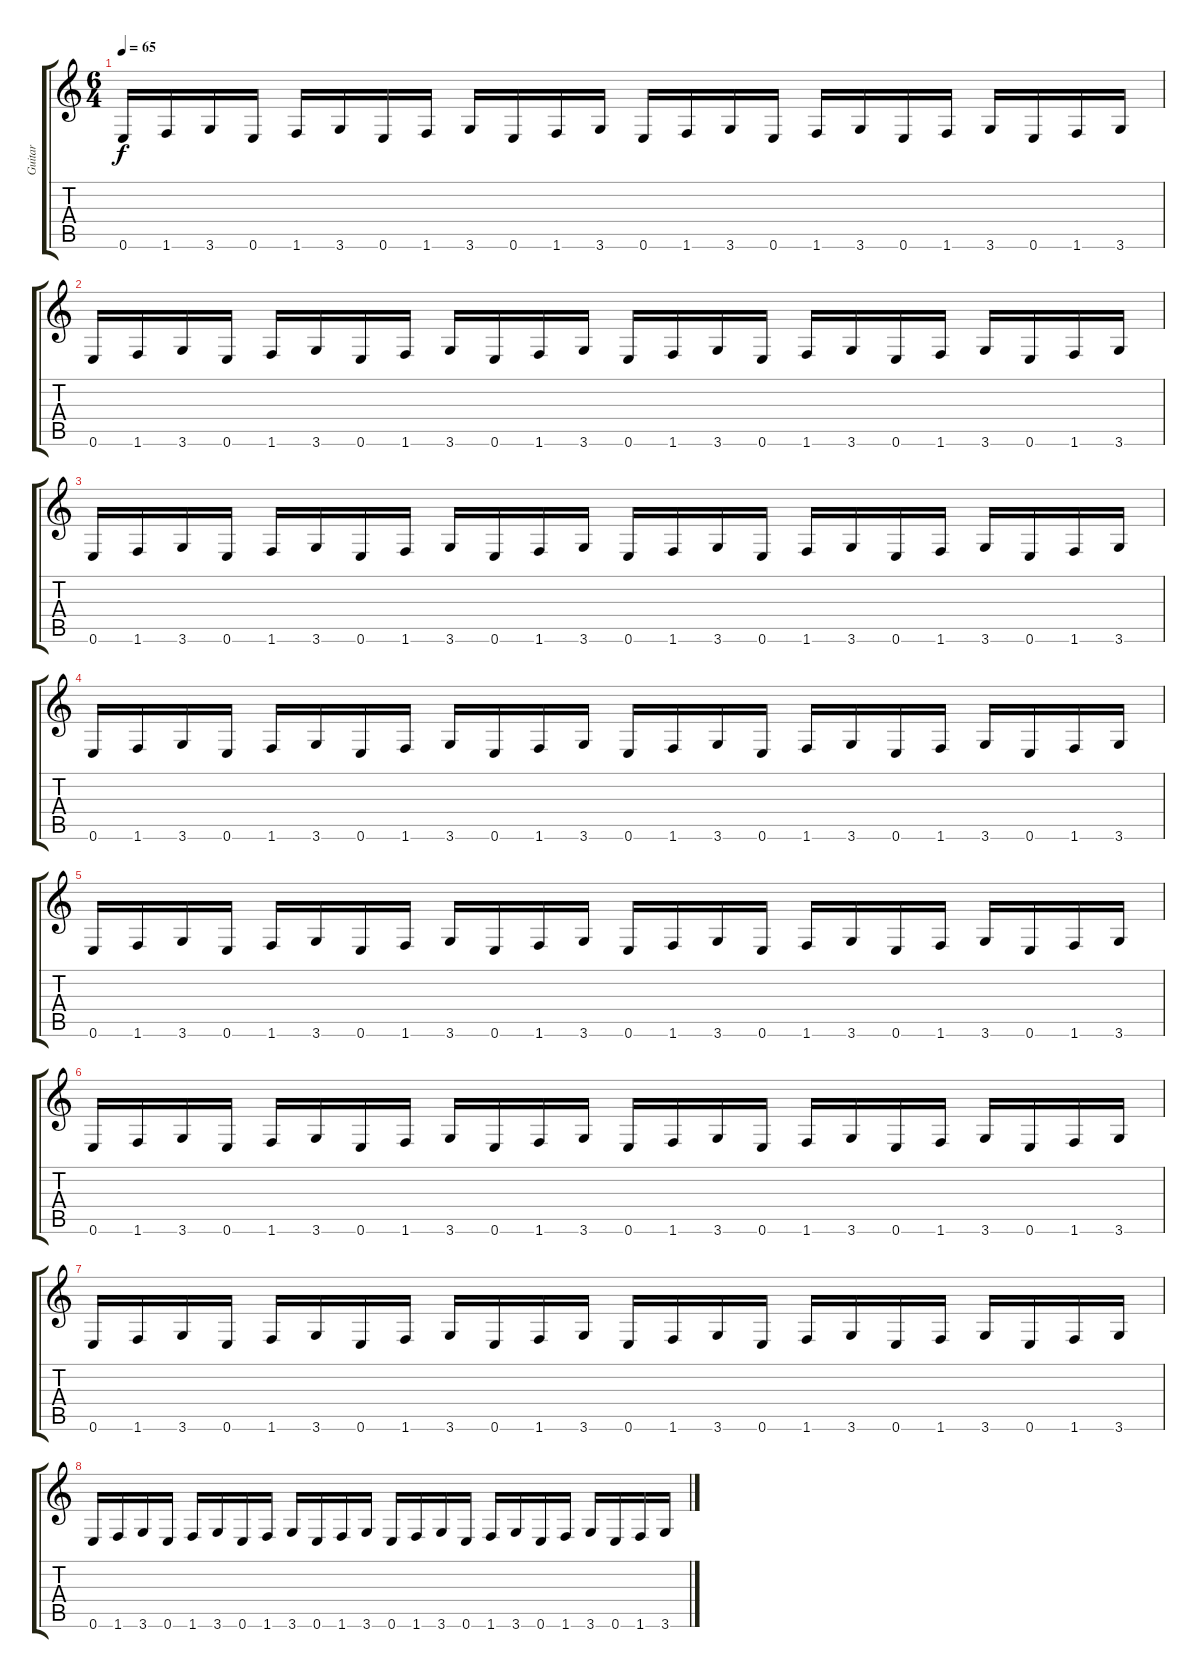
\track ("Guitar" "Guitar") {instrument overdrivenguitar}
\staff {score tabs}
\tuning (E4 B3 G3 D3 A2 E2) {hide}
\ts (6 4)
\tempo 65
\clef g2
\ks c
0.6.16{dy f volume 16} 1.6.16 3.6.16 0.6.16 1.6.16 3.6.16 0.6.16 1.6.16 3.6.16 0.6.16 1.6.16 3.6.16 0.6.16 1.6.16 3.6.16 0.6.16 1.6.16 3.6.16 0.6.16 1.6.16 3.6.16 0.6.16 1.6.16 3.6.16 |
0.6.16{volume 16} 1.6.16 3.6.16 0.6.16 1.6.16 3.6.16 0.6.16 1.6.16 3.6.16 0.6.16 1.6.16 3.6.16 0.6.16 1.6.16 3.6.16 0.6.16 1.6.16 3.6.16 0.6.16 1.6.16 3.6.16 0.6.16 1.6.16 3.6.16 |
0.6.16{volume 16} 1.6.16 3.6.16 0.6.16 1.6.16 3.6.16 0.6.16 1.6.16 3.6.16 0.6.16 1.6.16 3.6.16 0.6.16 1.6.16 3.6.16 0.6.16 1.6.16 3.6.16 0.6.16 1.6.16 3.6.16 0.6.16 1.6.16 3.6.16 |
0.6.16{volume 16} 1.6.16 3.6.16 0.6.16 1.6.16 3.6.16 0.6.16 1.6.16 3.6.16 0.6.16 1.6.16 3.6.16 0.6.16 1.6.16 3.6.16 0.6.16 1.6.16 3.6.16 0.6.16 1.6.16 3.6.16 0.6.16 1.6.16 3.6.16 |
0.6.16{volume 16} 1.6.16 3.6.16 0.6.16 1.6.16 3.6.16 0.6.16 1.6.16 3.6.16 0.6.16 1.6.16 3.6.16 0.6.16 1.6.16 3.6.16 0.6.16 1.6.16 3.6.16 0.6.16 1.6.16 3.6.16 0.6.16 1.6.16 3.6.16 |
0.6.16{volume 16} 1.6.16 3.6.16 0.6.16 1.6.16 3.6.16 0.6.16 1.6.16 3.6.16 0.6.16 1.6.16 3.6.16 0.6.16 1.6.16 3.6.16 0.6.16 1.6.16 3.6.16 0.6.16 1.6.16 3.6.16 0.6.16 1.6.16 3.6.16 |
0.6.16{volume 16} 1.6.16 3.6.16 0.6.16 1.6.16 3.6.16 0.6.16 1.6.16 3.6.16 0.6.16 1.6.16 3.6.16 0.6.16 1.6.16 3.6.16 0.6.16 1.6.16 3.6.16 0.6.16 1.6.16 3.6.16 0.6.16 1.6.16 3.6.16 |
0.6.16{volume 16} 1.6.16 3.6.16 0.6.16 1.6.16 3.6.16 0.6.16 1.6.16 3.6.16 0.6.16 1.6.16 3.6.16 0.6.16 1.6.16 3.6.16 0.6.16 1.6.16 3.6.16 0.6.16 1.6.16 3.6.16 0.6.16 1.6.16 3.6.16
